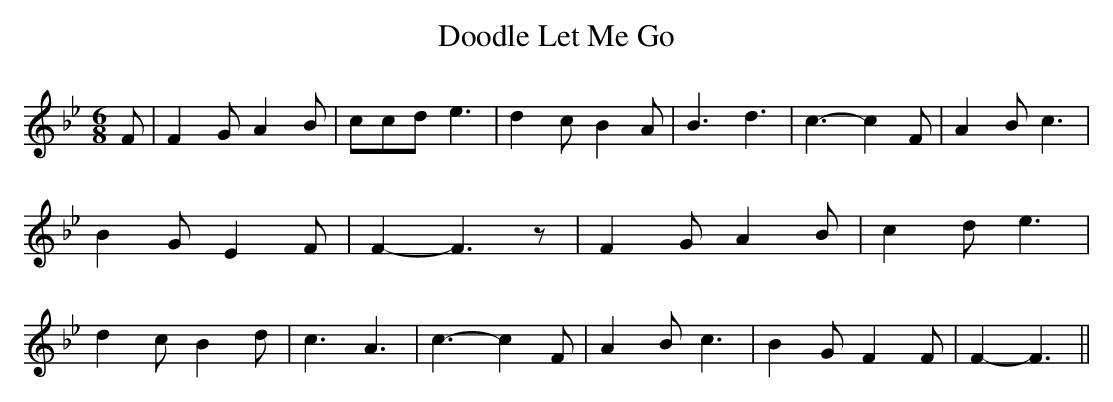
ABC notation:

X:1
T:Doodle Let Me Go
M:6/8
L:1/4
K:Bb
 F/2| F G/2 A B/2| c/2c/2d/2 e3/2| d c/2 B A/2| B3/2 d3/2| c3/2- c F/2|\
 A B/2 c3/2| B G/2 E F/2| F- F3/2 z/2| F G/2 A B/2| c d/2 e3/2| d c/2 B d/2|\
 c3/2 A3/2| c3/2- c F/2| A B/2 c3/2| B G/2 F F/2| F- F3/2||
